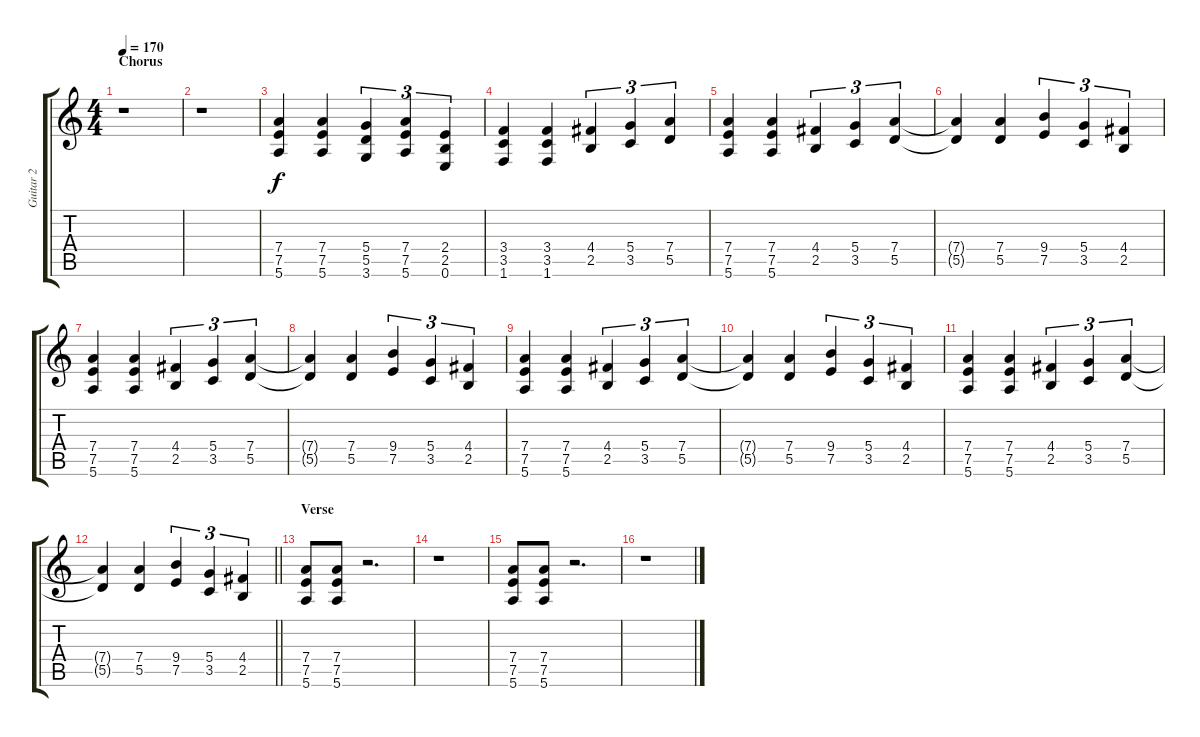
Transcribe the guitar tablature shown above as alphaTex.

\track ("Guitar 2" "Guitar 2") {instrument overdrivenguitar}
\staff {score tabs}
\tuning (E4 B3 G3 D3 A2 E2) {hide}
\ts (4 4)
\section ("" "Chorus")
\tempo 170
\clef g2
\ks c
r.1{dy f} |
r.1 |
(7.4 7.5 5.6).4{balance 16} (7.4 7.5 5.6).4 (5.4 5.5 3.6).4{tu (3 2)} (7.4 7.5 5.6).4{tu (3 2)} (2.4 2.5 0.6).4{tu (3 2)} |
(3.4 3.5 1.6).4 (3.4 3.5 1.6).4 (4.4 2.5).4{tu (3 2)} (5.4 3.5).4{tu (3 2)} (7.4 5.5).4{tu (3 2)} |
(7.4 7.5 5.6).4{balance 8} (7.4 7.5 5.6).4 (4.4 2.5).4{tu (3 2)} (5.4 3.5).4{tu (3 2)} (7.4 5.5).4{tu (3 2)} |
(7.4{t} 5.5{t}).4 (7.4 5.5).4 (9.4 7.5).4{tu (3 2)} (5.4 3.5).4{tu (3 2)} (4.4 2.5).4{tu (3 2)} |
(7.4 7.5 5.6).4 (7.4 7.5 5.6).4 (4.4 2.5).4{tu (3 2)} (5.4 3.5).4{tu (3 2)} (7.4 5.5).4{tu (3 2)} |
(7.4{t} 5.5{t}).4 (7.4 5.5).4 (9.4 7.5).4{tu (3 2)} (5.4 3.5).4{tu (3 2)} (4.4 2.5).4{tu (3 2)} |
(7.4 7.5 5.6).4 (7.4 7.5 5.6).4 (4.4 2.5).4{tu (3 2)} (5.4 3.5).4{tu (3 2)} (7.4 5.5).4{tu (3 2)} |
(7.4{t} 5.5{t}).4 (7.4 5.5).4 (9.4 7.5).4{tu (3 2)} (5.4 3.5).4{tu (3 2)} (4.4 2.5).4{tu (3 2)} |
(7.4 7.5 5.6).4 (7.4 7.5 5.6).4 (4.4 2.5).4{tu (3 2)} (5.4 3.5).4{tu (3 2)} (7.4 5.5).4{tu (3 2)} |
\barLineRight lightlight
(7.4{t} 5.5{t}).4 (7.4 5.5).4 (9.4 7.5).4{tu (3 2)} (5.4 3.5).4{tu (3 2)} (4.4 2.5).4{tu (3 2)} |
\section ("" "Verse")
(7.4 7.5 5.6).8 (7.4 7.5 5.6).8 r.2{d} |
r.1 |
(7.4 7.5 5.6).8 (7.4 7.5 5.6).8 r.2{d} |
r.1
